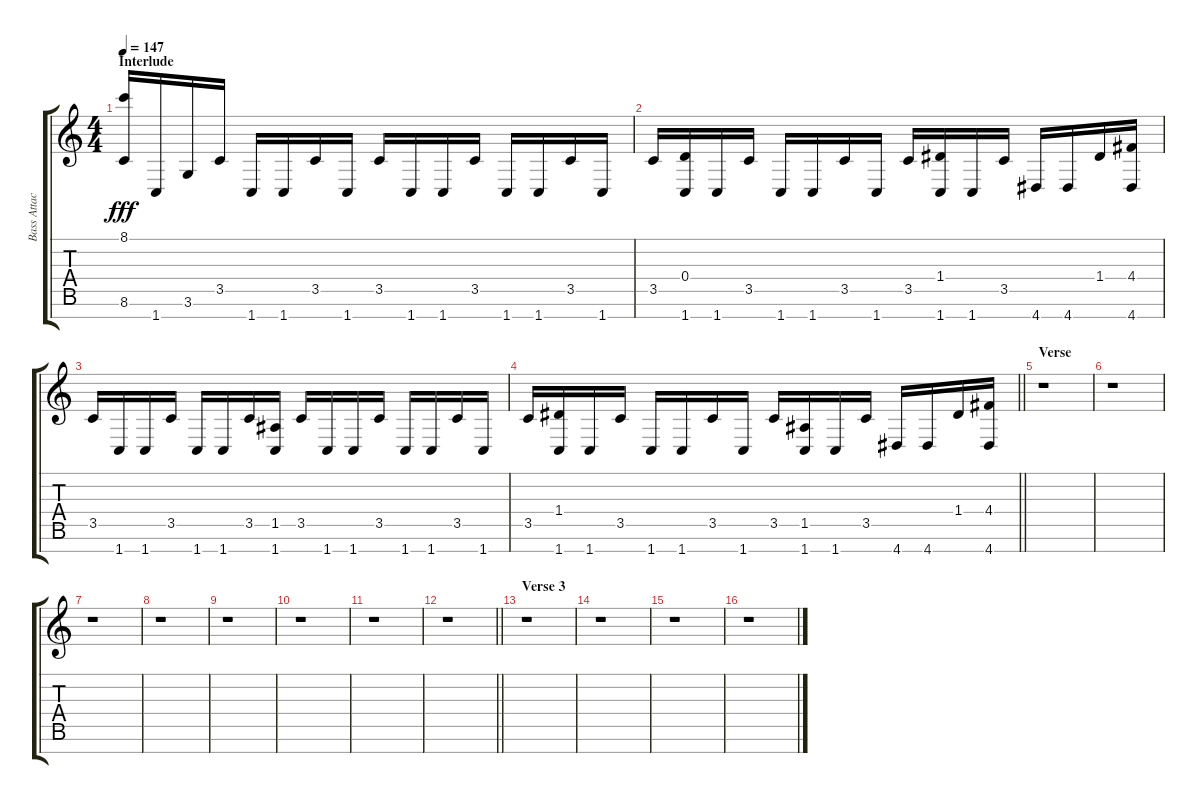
\track ("Bass Attack" "Bass Attac") {instrument synthbass2}
\staff {score tabs}
\tuning (E4 B3 G3 D3 A2 E2 B1) {hide}
\ts (4 4)
\section ("" "Interlude")
\tempo 147
\clef g2
\ks c
(8.1 8.6).16{dy fff} 1.7.16 3.6.16 3.5.16 1.7.16 1.7.16 3.5.16 1.7.16 3.5.16 1.7.16 1.7.16 3.5.16 1.7.16 1.7.16 3.5.16 1.7.16 |
3.5.16 (0.4 1.7).16 1.7.16 3.5.16 1.7.16 1.7.16 3.5.16 1.7.16 3.5.16 (1.4 1.7).16 1.7.16 3.5.16 4.7.16 4.7.16 1.4.16 (4.4 4.7).16 |
3.5.16 1.7.16 1.7.16 3.5.16 1.7.16 1.7.16 3.5.16 (1.5 1.7).16 3.5.16 1.7.16 1.7.16 3.5.16 1.7.16 1.7.16 3.5.16 1.7.16 |
\barLineRight lightlight
3.5.16 (1.4 1.7).16 1.7.16 3.5.16 1.7.16 1.7.16 3.5.16 1.7.16 3.5.16 (1.5 1.7).16 1.7.16 3.5.16 4.7.16 4.7.16 1.4.16 (4.4 4.7).16 |
\section ("" "Verse")
r.1 |
r.1 |
r.1 |
r.1 |
r.1 |
r.1 |
r.1 |
\barLineRight lightlight
r.1 |
\section ("" "Verse 3")
r.1 |
r.1 |
r.1 |
r.1
